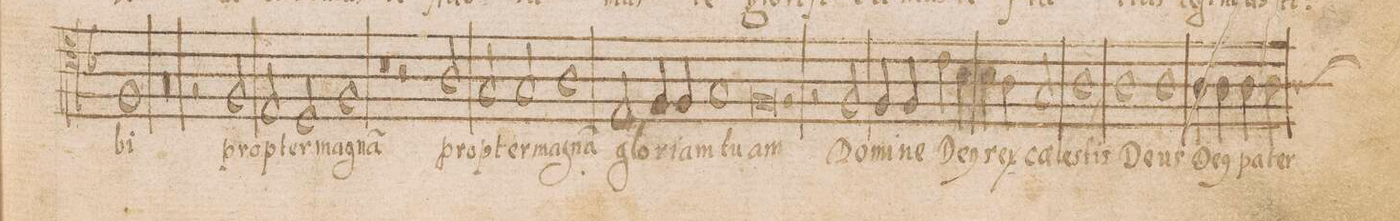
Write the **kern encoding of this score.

**kern	**text
*I"TENOR	*
*clefC4	*
*k[b-]	*
*met(C|)	*
*M2/1	*
1F	-bi
=18	=18
0r	.
=19	=19
2r	.
2F/	pro-
2E/	-pter
2D/	ma-
=20	=20
1F	-gna(m)
1r	.
=21	=21
2r	.
2A/	pro-
2G/	-pter
2G/	ma-
=22	=22
1A	-gna(m)
2E/	glo-
4F/	-ri-
4F/	-a
=23	=23
1G	tu-
0.F	-am
=24	=24
=25	=25
2r	.
2F/	Do-
4F/	-mi-
4F/	-ne
4c\	De-
4B-\	-(us)
=26	=26
4B-\	rex
4A\	coe-
2G/	-le-
1A,	-sis
=27	=27
1A	De-
1A	-us
=28	=28
4A\	De-
4A\	-(us)
4A\	pa-
*custos:A	*
4A\	-ter
*-	*-
